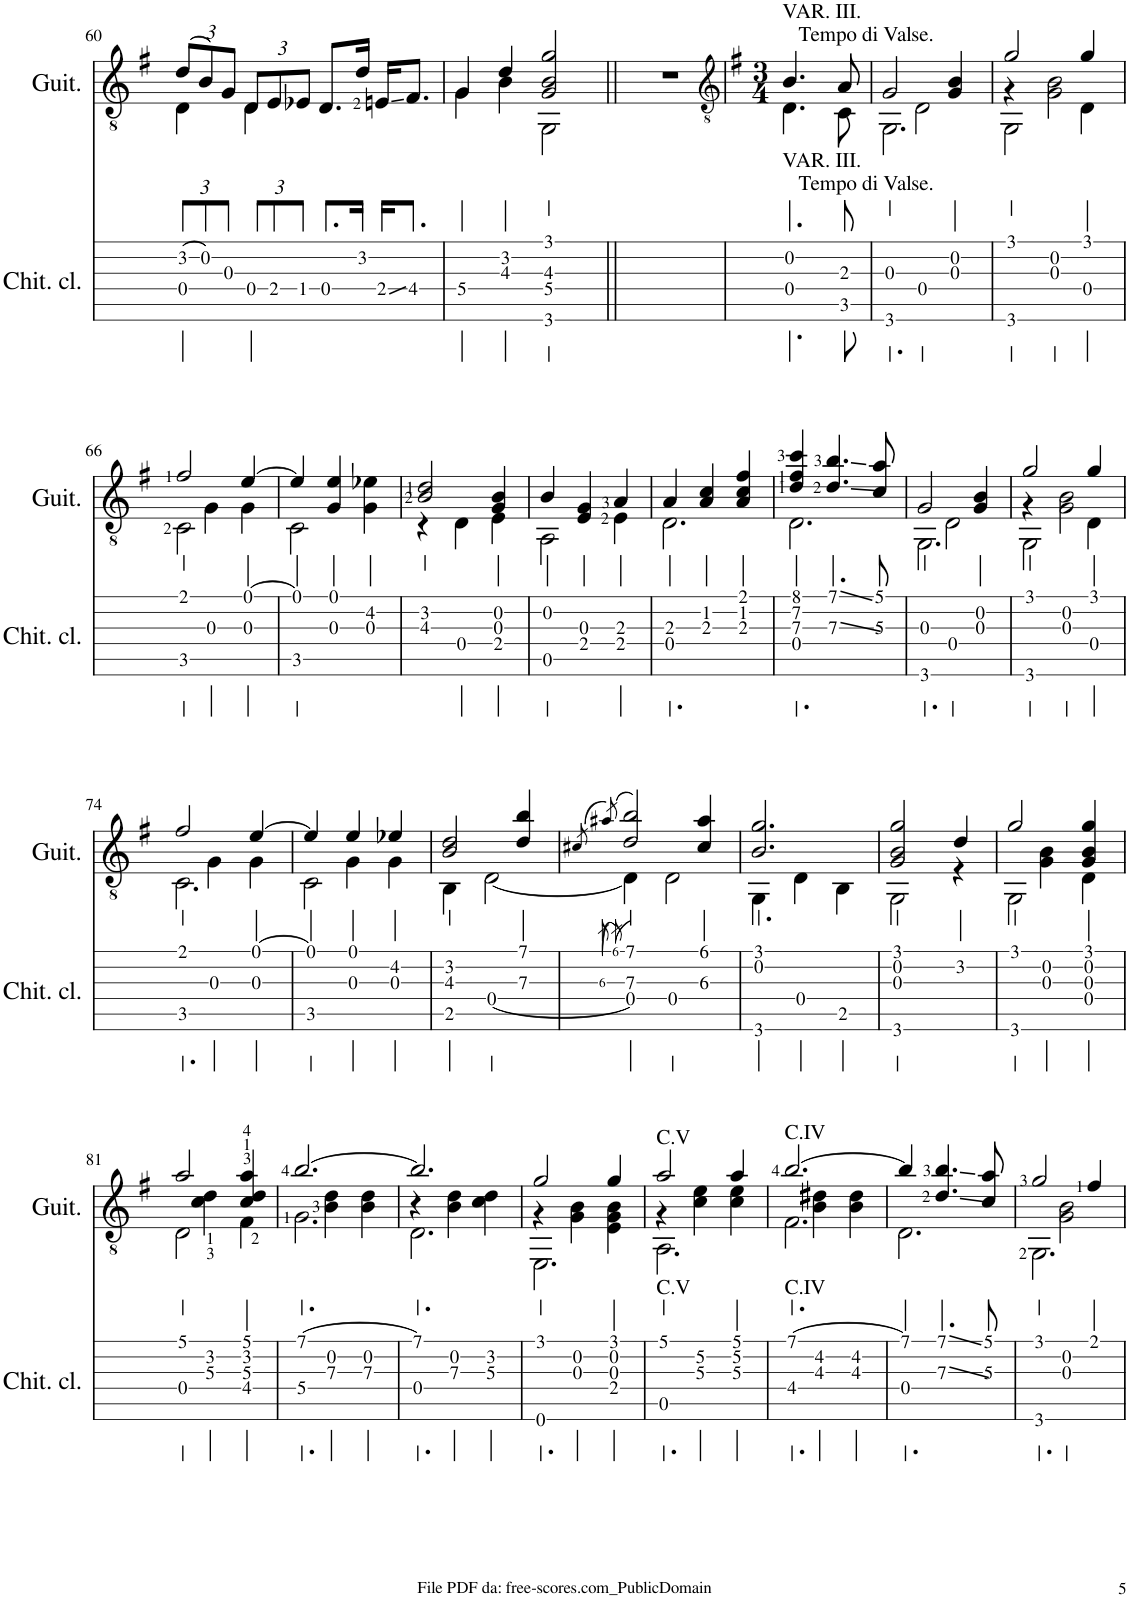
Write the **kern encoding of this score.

**kern	**kern
*part2	*part1
*staff2	*staff1
*I"Chitarra classica	*I"Guitar
*I'Chit. cl.	*I'Guit.
!!LO:PB:g=z
*	*clefGv2
*k[f#]	*k[f#]
*M4/4	*M4/4
*Xbrackettup	*Xbrackettup
=60	=60
*^	*^
(12d/L	4D\	(12d/L	4D\
12B/)	.	12B/)	.
12G/J	.	12G/J	.
12D/L	4D\	12D/L	4D\
12E/	.	12E/	.
12E-X/J	.	12E-X/J	.
8.D/L	2ryy	8.D/L	2ryy
16d/Jk	.	16d/Jk	.
16En/KL	.	16En/KL	.
8.F#/J	.	8.F#/J	.
=61	=61	=61	=61
4G/	4G\	4G/	4G\
4d/	4B\	4d/	4B\
2G/ 2B/ 2g/	2GG\	2G/ 2B/ 2g/	2GG\
*v	*v	*	*
*	*v	*v
=62||	=62||
1r	1r
=63	=63
*clefGv2	*clefGv2
*k[f#]	*k[f#]
*M3/4	*M3/4
*^	*^
!	!	!LO:TX:a:t=VAR. III.	!
!	!	!LO:TX:a:t=Tempo di Valse.	!
!LO:TX:a:t=VAR. III.	!	!	!
!LO:TX:a:t=Tempo di Valse.	!	!	!
4.B/	4.D\	4.B/	4.D\
8A/	8C\	8A/	8C\
=64	=64	=64	=64
*	*^	*	*^
2G/	4ryy	2.GG\	2G/	4ryy	2.GG\
.	2D\	.	.	2D\	.
4G/ 4B/	.	.	4G/ 4B/	.	.
=65	=65	=65	=65	=65	=65
2g/	4r	2GG\	2g/	4r	2GG\
.	2G\ 2B\	.	.	2G\ 2B\	.
4g/	.	4D\	4g/	.	4D\
!!LO:LB:g=z	!!	!!
=66	=66	=66	=66	=66	=66
2f#/	4ryy	2C\	2f#/	4ryy	2C\
.	4G\	.	.	4G\	.
[4e/	4G\	4ryy	[4e/	4G\	4ryy
*	*v	*v	*	*	*
*	*	*	*v	*v
=67	=67	=67	=67
4e/]	2C\	4e/]	2C\
4G/ 4e/	.	4G/ 4e/	.
4G/ 4e-X/	4ryy	4G\ 4e-X\	4ryy
=68	=68	=68	=68
2B/ 2d/	4r	2B/ 2d/	4r
.	4D\	.	4D\
4G/ 4B/	4E\	4G/ 4B/	4E\
=69	=69	=69	=69
4B/	2AA\	4B/	2AA\
4E/ 4G/	.	4E/ 4G/	.
4A/	4E\	4A/	4E\
=70	=70	=70	=70
4A/	2.D\	4A/	2.D\
4A/ 4c/	.	4A/ 4c/	.
4A/ 4c/ 4f#/	.	4A/ 4c/ 4f#/	.
=71	=71	=71	=71
4d/ 4f#/ 4cc/	2.D\	4d/ 4f#/ 4cc/	2.D\
4.d/ 4.b/	.	4.d/ 4.b/	.
8c/ 8a/	.	8c/ 8a/	.
=72	=72	=72	=72
*	*^	*	*^
2G/	4ryy	2.GG\	2G/	4ryy	2.GG\
.	2D\	.	.	2D\	.
4G/ 4B/	.	.	4G/ 4B/	.	.
=73	=73	=73	=73	=73	=73
2g/	4r	2GG\	2g/	4r	2GG\
.	2G\ 2B\	.	.	2G\ 2B\	.
4g/	.	4D\	4g/	.	4D\
!!LO:LB:g=z	!!	!!
=74	=74	=74	=74	=74	=74
2f#/	4ryy	2.C\	2f#/	4ryy	2.C\
.	4G\	.	.	4G\	.
[4e/	4G\	.	[4e/	4G\	.
=75	=75	=75	=75	=75	=75
4e/]	4ryy	2C\	4e/]	4ryy	2C\
4e/	4G\	.	4e/	4G\	.
4e-X/	4G\	4ryy	4e-X/	4G\	4ryy
*	*v	*v	*	*	*
*	*	*	*v	*v
=76	=76	=76	=76
2B/ 2d/	4BB\	2B/ 2d/	4BB\
.	[2D\	.	[2D\
4d/ 4b/	.	4d/ 4b/	.
=77	=77	=77	=77
(8qc#X/	.	(8qc#X/	.
(8qa#X/)	.	(8qa#X/)	.
2d/ 2b/)	4D\]	2d/ 2b/)	4D\]
.	2D\	.	2D\
4c#/ 4a#/	.	4c#/ 4a#/	.
=78	=78	=78	=78
2.B/ 2.g/	4GG\	2.B/ 2.g/	4GG\
.	4D\	.	4D\
.	4BB\	.	4BB\
=79	=79	=79	=79
2G/ 2B/ 2g/	2GG\	2G/ 2B/ 2g/	2GG\
4d/	4r	4d/	4r
=80	=80	=80	=80
*	*^	*	*^
2g/	4ryy	2GG\	2g/	4ryy	2GG\
.	4G\ 4B\	.	.	4G\ 4B\	.
4G/ 4B/ 4g/	4ryy	4D\	4G/ 4B/ 4g/	4ryy	4D\
!!LO:LB:g=z	!!	!!
=81	=81	=81	=81	=81	=81
2a/	4ryy	2D\	2a/	4ryy	2D\
.	4c\ 4d\	.	.	4c\ 4d\	.
4c/ 4d/ 4a/	4ryy	4F#\	4c/ 4d/ 4a/	4ryy	4F#\
=82	=82	=82	=82	=82	=82
[2.b/	4ryy	2.G\	[2.b/	4ryy	2.G\
.	4d\ 4B\	.	.	4B\ 4d\	.
.	4d\ 4B\	.	.	4B\ 4d\	.
=83	=83	=83	=83	=83	=83
2.b/]	4r	2.D\	2.b/]	4r	2.D\
.	4d\ 4B\	.	.	4B\ 4d\	.
.	4c\ 4d\	.	.	4c\ 4d\	.
=84	=84	=84	=84	=84	=84
2g/	4r	2.EE\	2g/	4r	2.EE\
.	4G\ 4B\	.	.	4G\ 4B\	.
4g/	4E\ 4G\ 4B\	.	4g/	4E\ 4G\ 4B\	.
=85	=85	=85	=85	=85	=85
!	!	!	!LO:TX:a:t=C.V	!	!
!LO:TX:a:t=C.V	!	!	!	!	!
2a/	4r	2.AA\	2a/	4r	2.AA\
.	4c\ 4e\	.	.	4c\ 4e\	.
4a/	4c\ 4e\	.	4a/	4c\ 4e\	.
=86	=86	=86	=86	=86	=86
!	!	!	!LO:TX:a:t=C.IV	!	!
!LO:TX:a:t=C.IV	!	!	!	!	!
[2.b/	4ryy	2.F#\	[2.b/	4ryy	2.F#\
.	4B\ 4d#X\	.	.	4B\ 4d#X\	.
.	4B\ 4d#\	.	.	4B\ 4d#\	.
*	*v	*v	*	*	*
*	*	*	*v	*v
=87	=87	=87	=87
4b/]	2.D\	4b/]	2.D\
4.d/ 4.b/	.	4.d/ 4.b/	.
8c/ 8a/	.	8c/ 8a/	.
=88	=88	=88	=88
*	*^	*	*^
2g/	4ryy	2.GG\	2g/	4ryy	2.GG\
.	2G\ 2B\	.	.	2G\ 2B\	.
4f#/	.	.	4f#/	.	.
*v	*v	*v	*	*	*
*	*v	*v	*v
=	=
*-	*-
